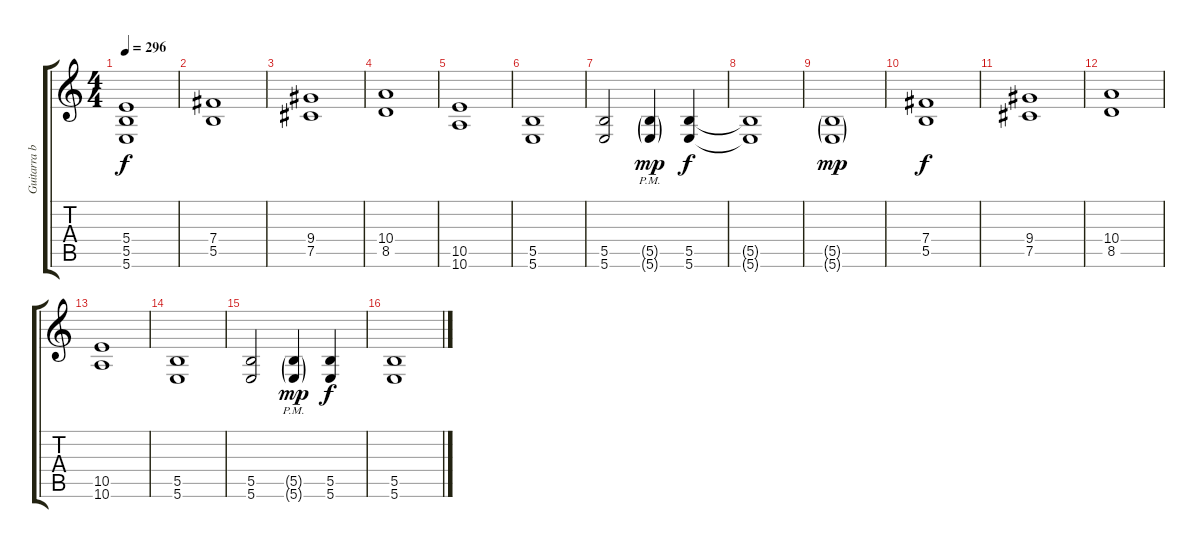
\track ("Guitarra base" "Guitarra b") {instrument distortionguitar}
\staff {score tabs}
\tuning (Db4 Ab3 E3 B2 Gb2 B1) {hide}
\ts (4 4)
\tempo 296
\clef g2
\ks c
(5.4 5.5 5.6).1{dy f} |
(7.4 5.5).1 |
(9.4 7.5).1 |
(10.4 8.5).1 |
(10.5 10.6).1 |
(5.5 5.6).1 |
(5.5 5.6).2 (5.5{g pm} 5.6{g pm}).4{dy mp} (5.5 5.6).4{dy f} |
(5.5{t} 5.6{t}).1 |
(5.5{g} 5.6{g}).1{dy mp} |
(7.4 5.5).1{dy f} |
(9.4 7.5).1 |
(10.4 8.5).1 |
(10.5 10.6).1 |
(5.5 5.6).1 |
(5.5 5.6).2 (5.5{g pm} 5.6{g pm}).4{dy mp} (5.5 5.6).4{dy f} |
(5.5 5.6).1
